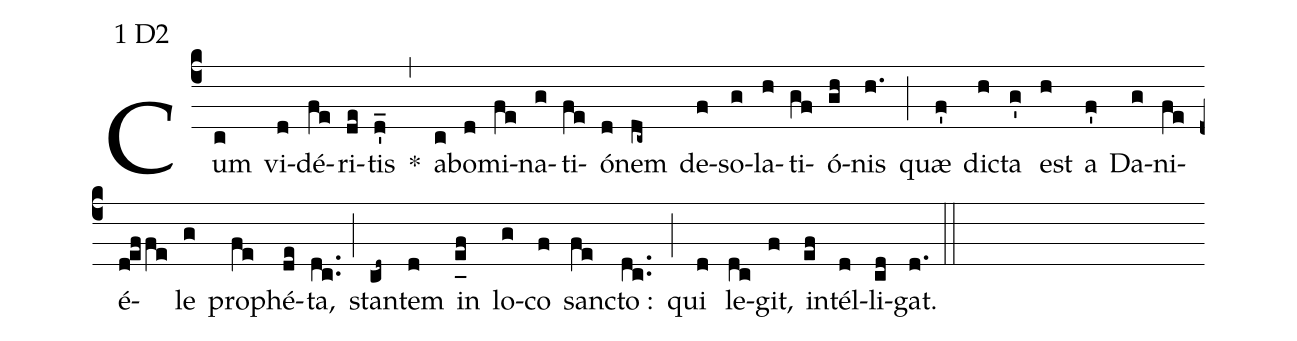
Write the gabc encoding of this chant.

mode:1 D2;
%%
(c4) Cum(c) vi(d)dé(fe)ri(de)tis(d'_) *(,) a(c)bo(d)mi(fe)na(g)ti(fe)ó(d)nem(dc~) de(f)so(g)la(h)ti(gf)ó(gh)nis(h.) (;) quæ(f') di(h)cta(g') est(h) a(f') Da(g)ni(fe)é(deffe)le(g) pro(fe)phé(de)ta,(dc..) (;) stan(cd~)tem(d) in(e_[uh:l]f) lo(g)co(f) san(fe)cto :(dc..) (;) qui(d) le(dc)git,(f) in(ef)tél(d)li(cd)gat.(d.) (::)
